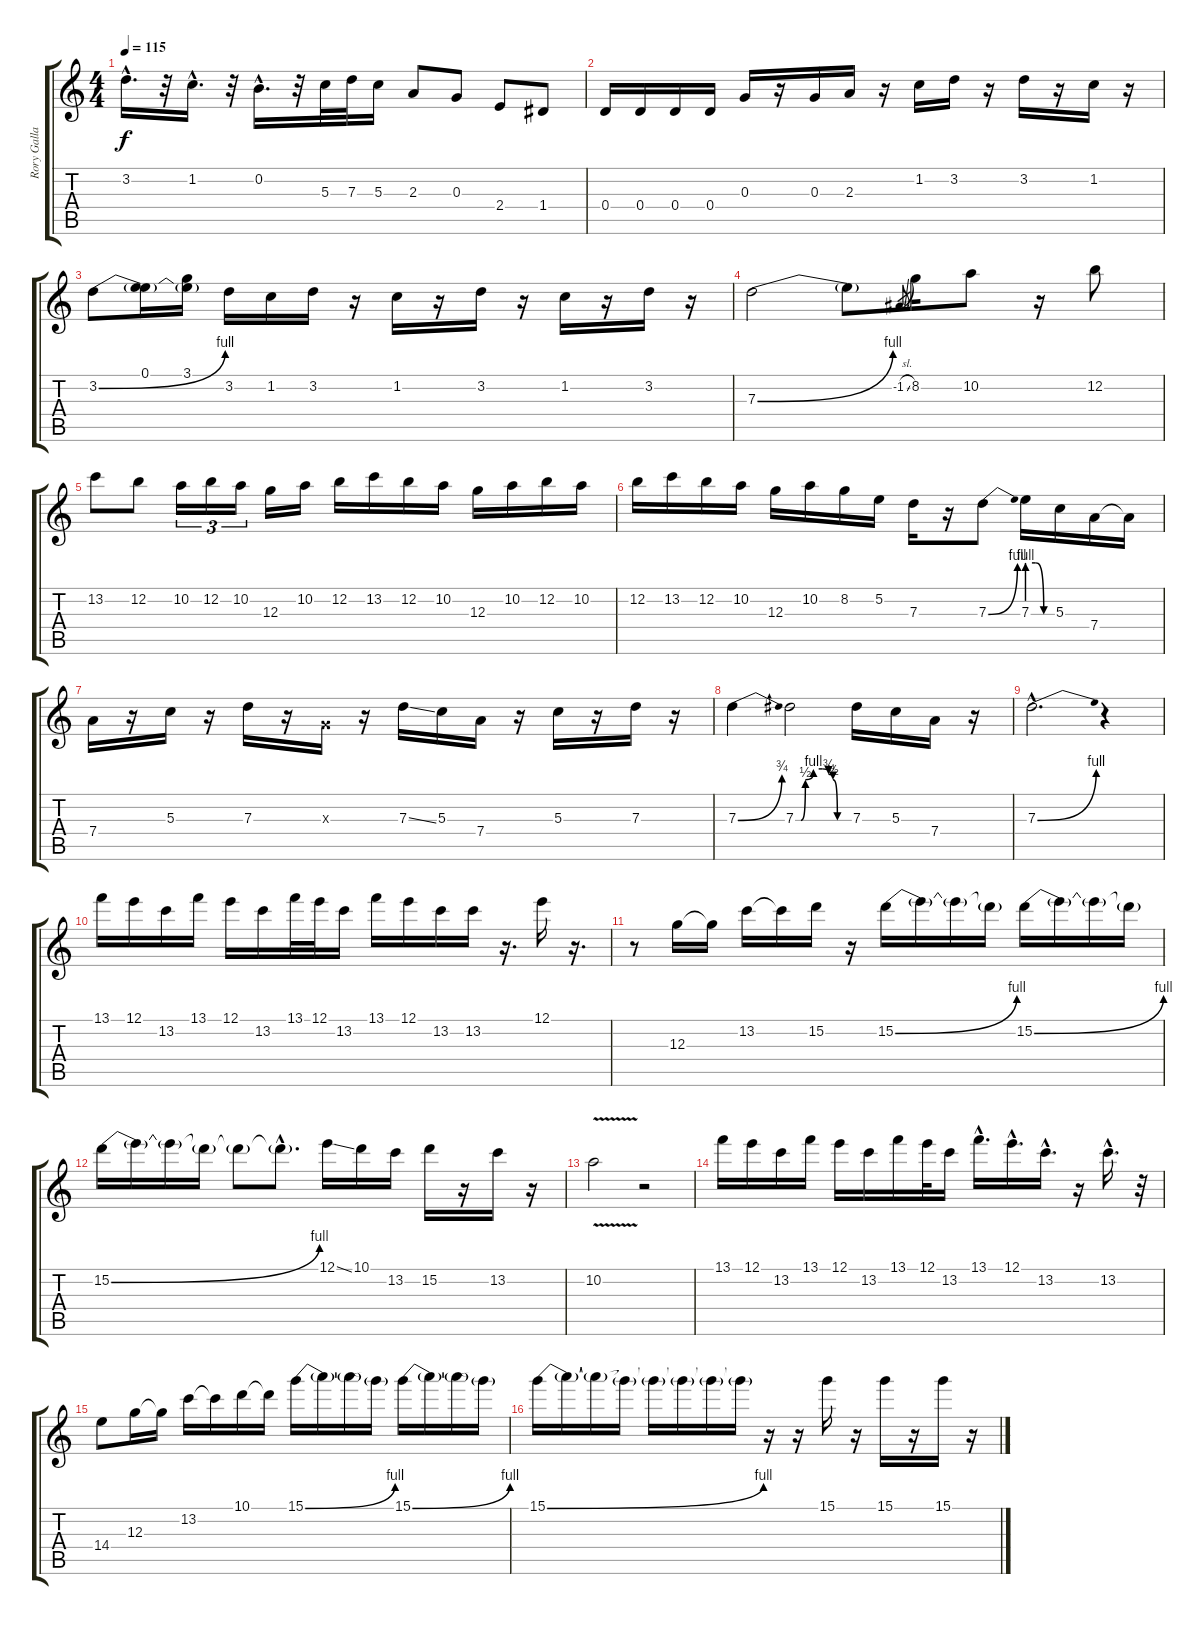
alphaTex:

\track ("Rory Gallagher Lead" "Rory Galla") {instrument overdrivenguitar}
\staff {score tabs}
\tuning (E4 B3 G3 D3 A2 E2) {hide}
\ts (4 4)
\tempo 115
\clef g2
\ks c
3.2{hac}.16{d dy f} r.32 1.2{hac}.16{d} r.32 0.2{hac}.16{d} r.32 5.3.32 7.3.32 5.3.16 2.3.8 0.3.8 2.4.8 1.4.8 |
0.4.16 0.4.16 0.4.16 0.4.16 0.3.16 r.16 0.3.16 2.3.16 r.16 1.2.16 3.2.16 r.16 3.2.16 r.16 1.2.16 r.16 |
3.2{be (bend 0 0 60 4)}.8 (0.1 3.2{t}).16 (3.1 3.2{t}).16 3.2.16 1.2.16 3.2.16 r.16 1.2.16 r.16 3.2.16 r.16 1.2.16 r.16 3.2.16 r.16 |
7.3{be (bend 0 0 60 4)}.2 7.3{t}.8 -1.2{sl}.8{gr} 8.2.16 10.2.8 r.16 12.2.8 |
13.2.8 12.2.8 10.2.16{tu (3 2)} 12.2.16{tu (3 2)} 10.2.16{tu (3 2)} 12.3.16 10.2.16 12.2.16 13.2.16 12.2.16 10.2.16 12.3.16 10.2.16 12.2.16 10.2.16 |
12.2.16 13.2.16 12.2.16 10.2.16 12.3.16 10.2.16 8.2.16 5.2.16 7.3.16 r.16 7.3{be (bend 0 0 60 4)}.8 7.3{be (custom 0 4 20 4 40 0 60 0)}.16 5.3.16 7.4.16 7.4{t}.16 |
7.4.16 r.16 5.3.16 r.16 7.3.16 r.16 0.3{x}.16 r.16 7.3{ss}.16 5.3.16 7.4.16 r.16 5.3.16 r.16 7.3.16 r.16 |
7.3{be (bend 0 0 60 3)}.4 7.3{be (custom 0 0 6 0 11 2 20 4 30 4 37 3 42 2 47 0 60 0)}.2 7.3.16 5.3.16 7.4.16 r.16 |
7.3{be (bend 0 0 60 4) hac}.2{d} r.4 |
13.1.16 12.1.16 13.2.16 13.1.16 12.1.16 13.2.16 13.1.32 12.1.32 13.2.16 13.1.16 12.1.16 13.2.16 13.2.16 r.16{d} 12.1.16 r.16{d} |
r.8 12.3.16 12.3{t}.16 13.2.16 13.2{t}.16 15.2.16 r.16 15.2{be (bend 0 0 60 4)}.16 15.2{t}.16 15.2{t}.16 15.2{t}.16 15.2{be (bend 0 0 60 4)}.16 15.2{t}.16 15.2{t}.16 15.2{t}.16 |
15.2{be (bend 0 0 60 4)}.16 15.2{t}.16 15.2{t}.16 15.2{t}.16 15.2{t}.8 15.2{hac t}.8{d} 12.1{ss}.16 10.1.16 13.2.16 15.2.16 r.16 13.2.16 r.16 |
10.2{v}.2 r.2 |
13.1.16 12.1.16 13.2.16 13.1.16 12.1.16 13.2.16 13.1.16 12.1.32 13.2.16 13.1{hac}.16{d} 12.1{hac}.16{d} 13.2{hac}.16{d} r.16 13.2{hac}.16{d} r.32 |
14.4.8 12.3.16 12.3{t}.16 13.2.16 13.2{t}.16 10.1.16 10.1{t}.16 15.1{be (bend 0 0 60 4)}.16 15.1{t}.16 15.1{t}.16 15.1{t}.16 15.1{be (bend 0 0 60 4)}.16 15.1{t}.16 15.1{t}.16 15.1{t}.16 |
15.1{be (bend 0 0 60 4)}.16 15.1{t}.16 15.1{t}.16 15.1{t}.16 15.1{t}.16 15.1{t}.16 15.1{t}.16 15.1{t}.16 r.16 r.16 15.1.16 r.16 15.1.16 r.16 15.1.16 r.16
